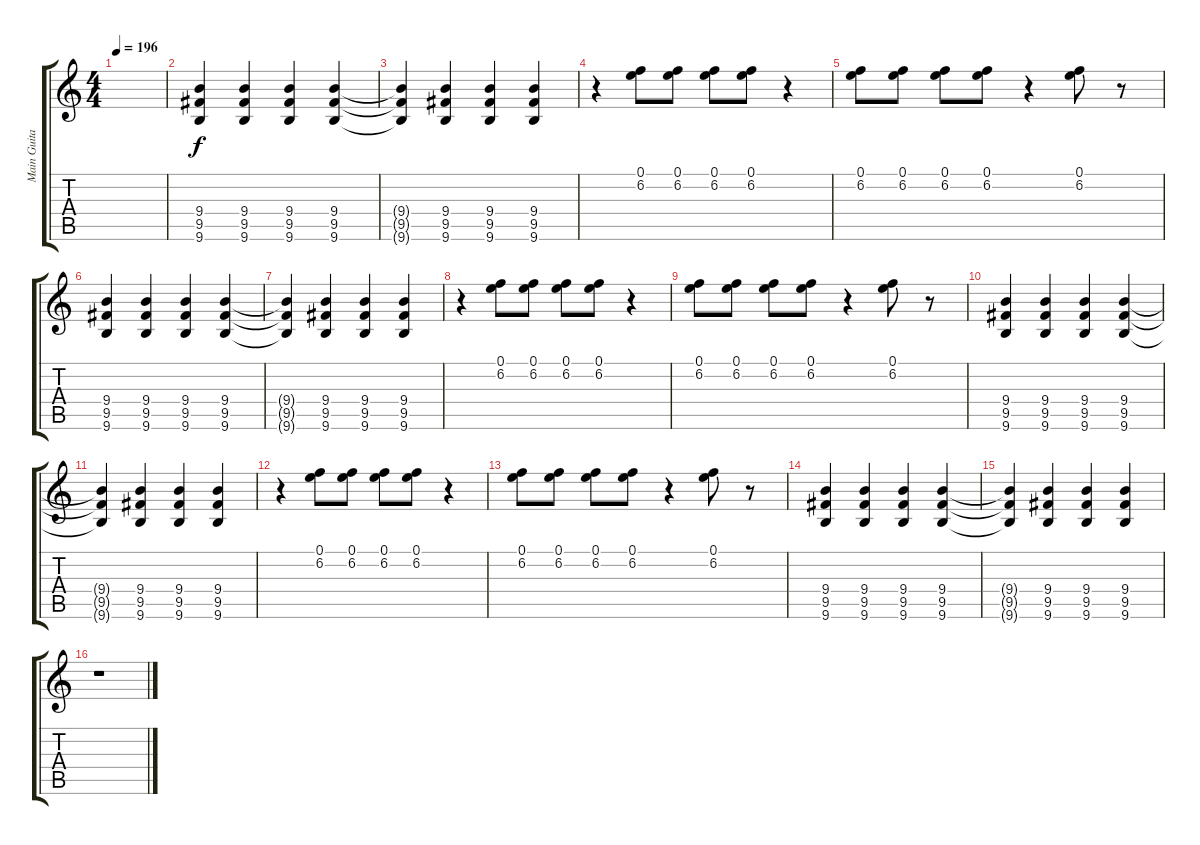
\track ("Main Guitar" "Main Guita") {instrument distortionguitar}
\staff {score tabs}
\tuning (E4 B3 G3 D3 A2 D2) {hide}
\ts (4 4)
\tempo 196
\clef g2
\ks c
|
(9.4 9.5 9.6).4 (9.4 9.5 9.6).4 (9.4 9.5 9.6).4 (9.4 9.5 9.6).4 |
(9.4{t} 9.5{t} 9.6{t}).4 (9.4 9.5 9.6).4 (9.4 9.5 9.6).4 (9.4 9.5 9.6).4 |
r.4 (0.1 6.2).8 (0.1 6.2).8 (0.1 6.2).8 (0.1 6.2).8 r.4 |
(0.1 6.2).8 (0.1 6.2).8 (0.1 6.2).8 (0.1 6.2).8 r.4 (0.1 6.2).8 r.8 |
(9.4 9.5 9.6).4 (9.4 9.5 9.6).4 (9.4 9.5 9.6).4 (9.4 9.5 9.6).4 |
(9.4{t} 9.5{t} 9.6{t}).4 (9.4 9.5 9.6).4 (9.4 9.5 9.6).4 (9.4 9.5 9.6).4 |
r.4 (0.1 6.2).8 (0.1 6.2).8 (0.1 6.2).8 (0.1 6.2).8 r.4 |
(0.1 6.2).8 (0.1 6.2).8 (0.1 6.2).8 (0.1 6.2).8 r.4 (0.1 6.2).8 r.8 |
(9.4 9.5 9.6).4 (9.4 9.5 9.6).4 (9.4 9.5 9.6).4 (9.4 9.5 9.6).4 |
(9.4{t} 9.5{t} 9.6{t}).4 (9.4 9.5 9.6).4 (9.4 9.5 9.6).4 (9.4 9.5 9.6).4 |
r.4 (0.1 6.2).8 (0.1 6.2).8 (0.1 6.2).8 (0.1 6.2).8 r.4 |
(0.1 6.2).8 (0.1 6.2).8 (0.1 6.2).8 (0.1 6.2).8 r.4 (0.1 6.2).8 r.8 |
(9.4 9.5 9.6).4 (9.4 9.5 9.6).4 (9.4 9.5 9.6).4 (9.4 9.5 9.6).4 |
(9.4{t} 9.5{t} 9.6{t}).4 (9.4 9.5 9.6).4 (9.4 9.5 9.6).4 (9.4 9.5 9.6).4 |
r.1
